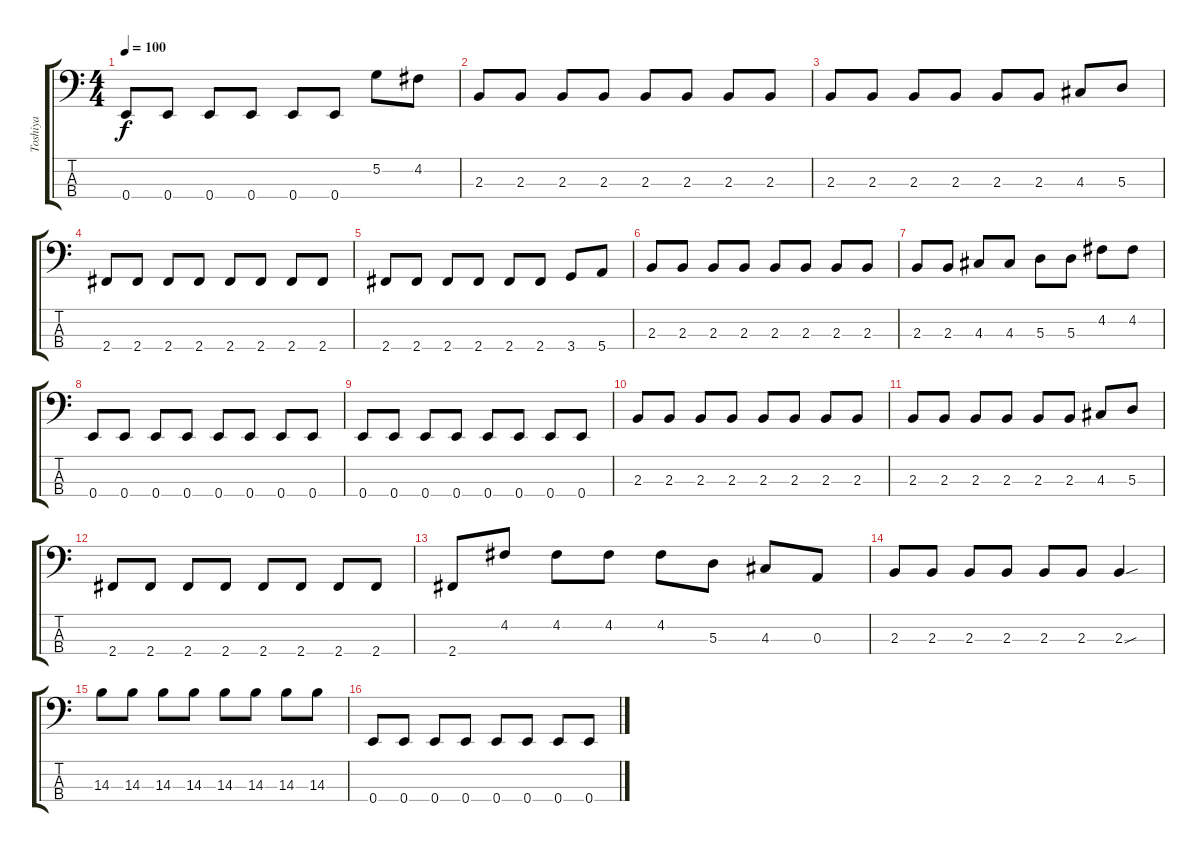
\track ("Toshiya" "Toshiya") {instrument electricbasspick}
\staff {score tabs}
\tuning (G2 D2 A1 E1) {hide}
\ts (4 4)
\tempo 100
\clef f4
\ks c
0.4.8{dy f} 0.4.8 0.4.8 0.4.8 0.4.8 0.4.8 5.2.8 4.2.8 |
2.3.8 2.3.8 2.3.8 2.3.8 2.3.8 2.3.8 2.3.8 2.3.8 |
2.3.8 2.3.8 2.3.8 2.3.8 2.3.8 2.3.8 4.3.8 5.3.8 |
2.4.8 2.4.8 2.4.8 2.4.8 2.4.8 2.4.8 2.4.8 2.4.8 |
2.4.8 2.4.8 2.4.8 2.4.8 2.4.8 2.4.8 3.4.8 5.4.8 |
2.3.8 2.3.8 2.3.8 2.3.8 2.3.8 2.3.8 2.3.8 2.3.8 |
2.3.8 2.3.8 4.3.8 4.3.8 5.3.8 5.3.8 4.2.8 4.2.8 |
0.4.8 0.4.8 0.4.8 0.4.8 0.4.8 0.4.8 0.4.8 0.4.8 |
0.4.8 0.4.8 0.4.8 0.4.8 0.4.8 0.4.8 0.4.8 0.4.8 |
2.3.8 2.3.8 2.3.8 2.3.8 2.3.8 2.3.8 2.3.8 2.3.8 |
2.3.8 2.3.8 2.3.8 2.3.8 2.3.8 2.3.8 4.3.8 5.3.8 |
2.4.8 2.4.8 2.4.8 2.4.8 2.4.8 2.4.8 2.4.8 2.4.8 |
2.4.8 4.2.8 4.2.8 4.2.8 4.2.8 5.3.8 4.3.8 0.3.8 |
2.3.8 2.3.8 2.3.8 2.3.8 2.3.8 2.3.8 2.3{sou}.4 |
14.3.8 14.3.8 14.3.8 14.3.8 14.3.8 14.3.8 14.3.8 14.3.8 |
0.4.8 0.4.8 0.4.8 0.4.8 0.4.8 0.4.8 0.4.8 0.4.8
